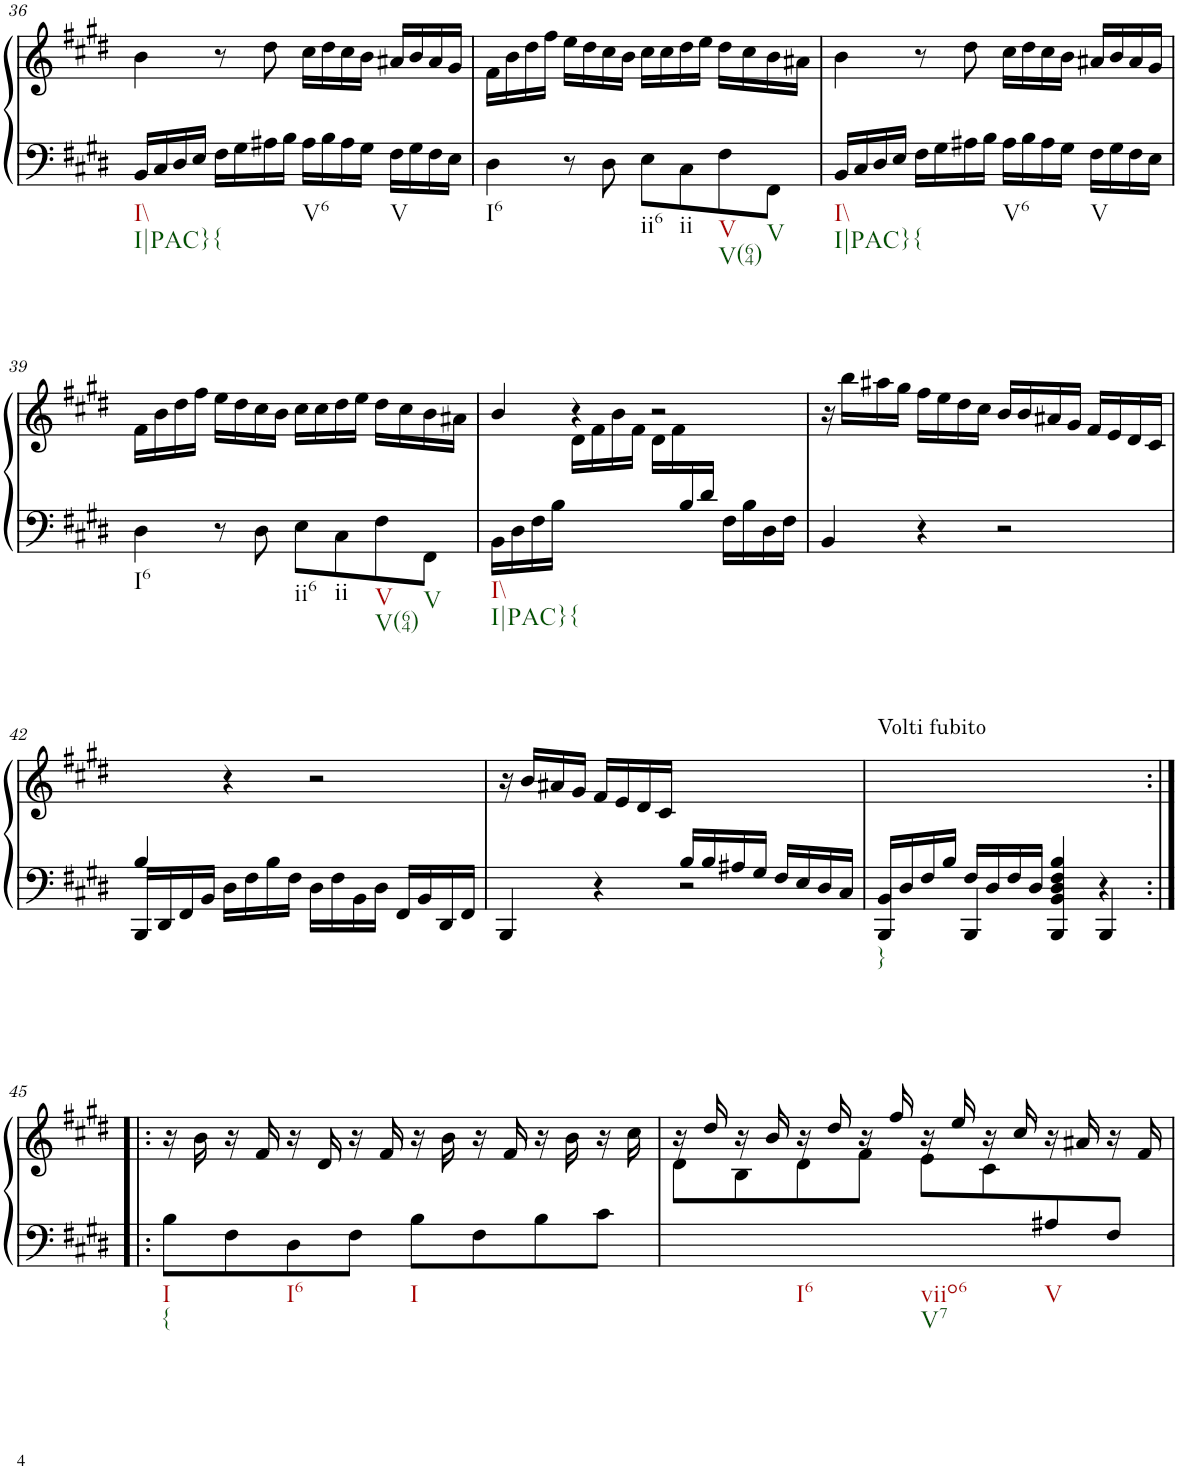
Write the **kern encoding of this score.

**kern	**kern
*part1	*part1
*staff2	*staff1
*I"Piano	*
*I'Pno.	*
!!LO:PB:g=z
*clefF4	*clefG2
*k[f#c#g#d#]	*k[f#c#g#d#]
*M4/4	*M4/4
*met(c)	*met(c)
=36	=36
!LO:TX:b:t=I\\	!
!LO:TX:b:t=I|PAC}{	!
16BB/LL	4b\
16C#/	.
16D#/	.
16E/JJ	.
16F#\LL	8r
16G#\	.
16A#X\	8dd#\
16B\JJ	.
!LO:TX:b:t=V6	!
16A#\LL	16cc#\LL
16B\	16dd#\
16A#\	16cc#\
16G#\JJ	16b\JJ
!LO:TX:b:t=V	!
16F#\LL	16a#X/LL
16G#\	16b/
16F#\	16a#/
16E\JJ	16g#/JJ
=37	=37
!LO:TX:b:t=I6	!
4D#\	16f#\LL
.	16b\
.	16dd#\
.	16ff#\JJ
8r	16ee\LL
.	16dd#\
8D#\	16cc#\
.	16b\JJ
!LO:TX:b:t=ii6	!
8E\L	16cc#\LL
.	16cc#\
!LO:TX:b:t=ii	!
8C#\	16dd#\
.	16ee\JJ
!LO:TX:b:t=V	!
!LO:TX:b:t=V(64)	!
8F#\	16dd#\LL
.	16cc#\
!LO:TX:b:t=V	!
8FF#\J	16b\
.	16a#X\JJ
=38	=38
!LO:TX:b:t=I\\	!
!LO:TX:b:t=I|PAC}{	!
16BB/LL	4b\
16C#/	.
16D#/	.
16E/JJ	.
16F#\LL	8r
16G#\	.
16A#X\	8dd#\
16B\JJ	.
!LO:TX:b:t=V6	!
16A#\LL	16cc#\LL
16B\	16dd#\
16A#\	16cc#\
16G#\JJ	16b\JJ
!LO:TX:b:t=V	!
16F#\LL	16a#X/LL
16G#\	16b/
16F#\	16a#/
16E\JJ	16g#/JJ
!!LO:LB:g=z
=39	=39
!LO:TX:b:t=I6	!
4D#\	16f#\LL
.	16b\
.	16dd#\
.	16ff#\JJ
8r	16ee\LL
.	16dd#\
8D#\	16cc#\
.	16b\JJ
!LO:TX:b:t=ii6	!
8E\L	16cc#\LL
.	16cc#\
!LO:TX:b:t=ii	!
8C#\	16dd#\
.	16ee\JJ
!LO:TX:b:t=V	!
!LO:TX:b:t=V(64)	!
8F#\	16dd#\LL
.	16cc#\
!LO:TX:b:t=V	!
8FF#\J	16b\
.	16a#X\JJ
=40	=40
*	*^
!LO:TX:b:t=I\\	!	!
!LO:TX:b:t=I|PAC}{	!	!
16BB\LL	4b/	4ryy
16D#\	.	.
16F#\	.	.
16B\JJ	.	.
4.ryy	4r	16d#\LL
.	.	16f#\
.	.	16b\
.	.	16f#\JJ
.	2r	16d#\LL
.	.	16f#\
16B/	.	4.ryy
16d#/JJ	.	.
16F#\LL	.	.
16B\	.	.
16D#\	.	.
16F#\JJ	.	.
*	*v	*v
=41	=41
4BB/	16r
.	16bb\LL
.	16aa#X\
.	16gg#\JJ
4r	16ff#\LL
.	16ee\
.	16dd#\
.	16cc#\JJ
2r	16b/LL
.	16b/
.	16a#X/
.	16g#/JJ
.	16f#/LL
.	16e/
.	16d#/
.	16c#/JJ
!!LO:LB:g=z
=42	=42
*^	*
4B/	16BBB/LL	4ryy
.	16DD#/	.
.	16FF#/	.
.	16BB/JJ	.
2.ryy	16D#\LL	4r
.	16F#\	.
.	16B\	.
.	16F#\JJ	.
.	16D#\LL	2r
.	16F#\	.
.	16BB\	.
.	16D#\JJ	.
.	16FF#/LL	.
.	16BB/	.
.	16DD#/	.
.	16FF#/JJ	.
=43	=43	=43
2ryy	4BBB/	16r
.	.	16b/LL
.	.	16a#X/
.	.	16g#/JJ
.	4r	16f#/LL
.	.	16e/
.	.	16d#/
.	.	16c#/JJ
16B/LL	2r	2ryy
16B/	.	.
16A#X/	.	.
16G#/JJ	.	.
16F#/LL	.	.
16E/	.	.
16D#/	.	.
16C#/JJ	.	.
=44	=44	=44
!	!	!LO:TX:a:t=Volti fubito
!LO:TX:b:t=}	!	!
16BB/LL	4BBB/	2.ryy
16D#/	.	.
16F#/	.	.
16B/JJ	.	.
16F#/LL	4BBB/	.
16D#/	.	.
16F#/	.	.
16D#/JJ	.	.
4BB/ 4D#/ 4F#/ 4B/	4BBB/	.
4ryy	4BBB/	4r
!!LO:LB:g=z
=45:|!|:	=45:|!|:	=45:|!|:
!LO:TX:b:t=I	!	!
!LO:TX:b:t={	!	!
*v	*v	*
8B\L	16r
.	16b\
8F#\	16r
.	16f#/
!LO:TX:b:t=I6	!
8D#\	16r
.	16d#/
8F#\J	16r
.	16f#/
!LO:TX:b:t=I	!
8B\L	16r
.	16b\
8F#\	16r
.	16f#/
8B\	16r
.	16b\
8c#\J	16r
.	16cc#\
=46	=46
*	*^
4ryy	16r	8d#\L
.	16dd#/	.
.	16r	8B\
.	16b/	.
!LO:TX:b:t=I6	!	!
4ryy	16r	8d#\
.	16dd#/	.
.	16r	8f#\J
.	16ff#/	.
!LO:TX:b:t=viio6	!	!
!LO:TX:b:t=V7	!	!
4ryy	16r	8e\L
.	16ee/	.
.	16r	8c#\
.	16cc#/	.
!LO:TX:b:t=V	!	!
8A#X/	16r	4ryy
.	16a#X/	.
8F#/J	16r	.
.	16f#/	.
*	*v	*v
=	=
*-	*-
